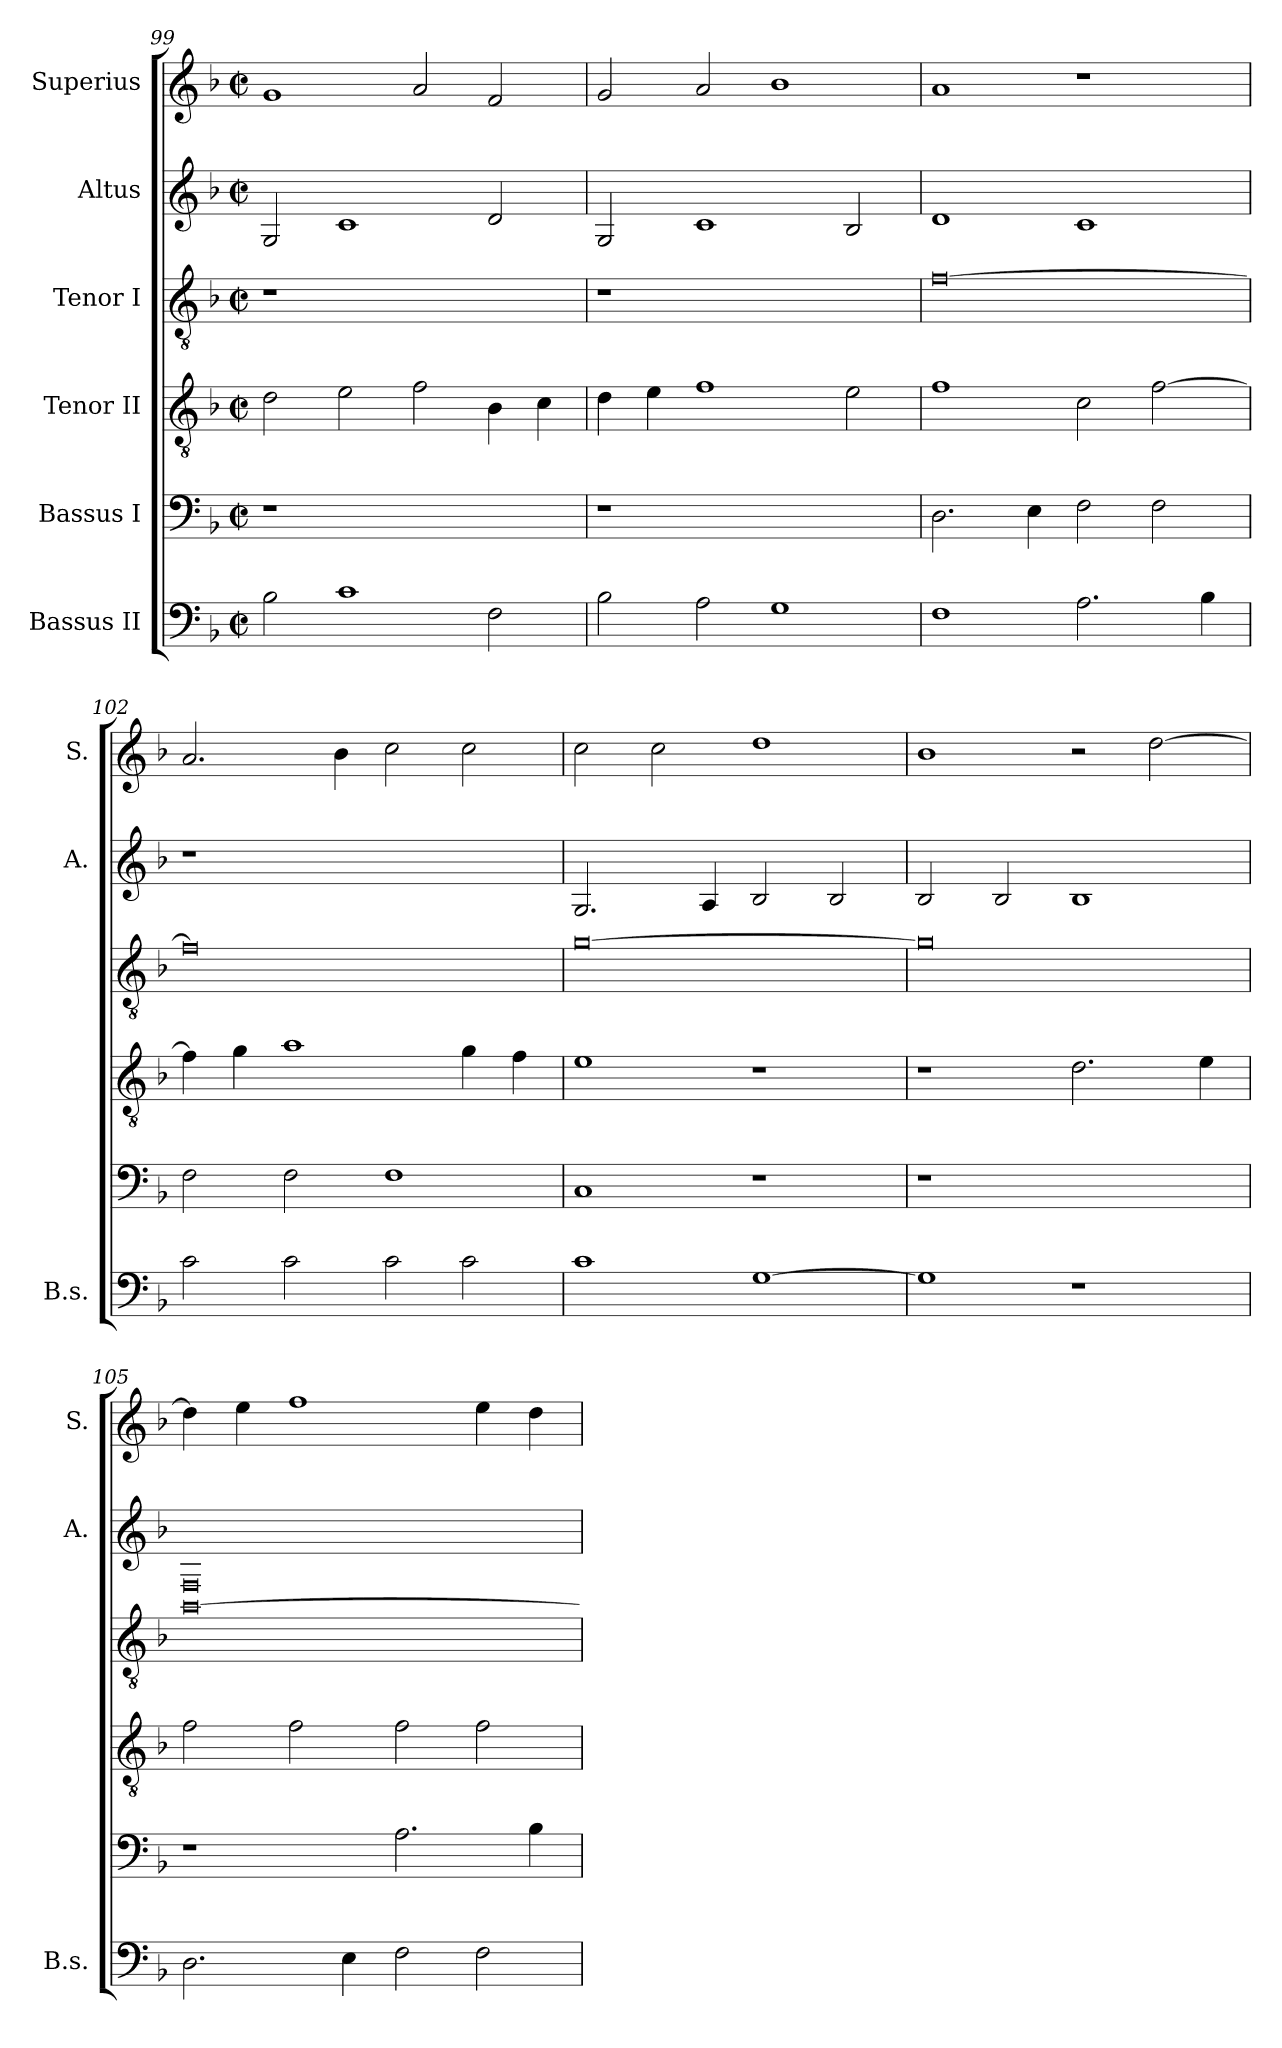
**kern	**kern	**kern	**kern	**kern	**kern
*part6	*part5	*part4	*part3	*part2	*part1
*staff6	*staff5	*staff4	*staff3	*staff2	*staff1
*I"Bassus II	*I"Bassus I	*I"Tenor II	*I"Tenor I	*I"Altus	*I"Superius
*I'B.s.	*	*	*	*I'A.	*I'S.
*clefF4	*clefF4	*clefGv2	*clefGv2	*clefG2	*clefG2
*	*	*ITrd7c12	*ITrd7c12	*	*
*k[b-]	*k[b-]	*k[b-]	*k[b-]	*k[b-]	*k[b-]
*F:	*F:	*F:	*F:	*F:	*F:
*M2/2	*M2/2	*M2/2	*M2/2	*M2/2	*M2/2
*met(c|)	*met(c|)	*met(c|)	*met(c|)	*met(c|)	*met(c|)
=99	=99	=99	=99	=99	=99
!	!LO:N:vis=1	!	!LO:N:vis=1	!	!
2B-i\	1r	2Di\	1r	2Gi/	1gi
1ci	.	2Ei\	.	1ci	.
.	1ryy	2Fi\	1ryy	.	2ai/
2Fi\	.	4BB-i\	.	2di/	2fi/
.	.	4Ci\	.	.	.
=100	=100	=100	=100	=100	=100
!	!LO:N:vis=1	!	!LO:N:vis=1	!	!
2B-i\	1r	4Di\	1r	2Gi/	2gi/
.	.	4Ei\	.	.	.
2Ai\	.	1Fi	.	1ci	2ai/
1Gi	1ryy	.	1ryy	.	1b-i
.	.	2Ei\	.	2B-i/	.
=101	=101	=101	=101	=101	=101
1Fi	2.Di\	1Fi	[>0Fi	1di	1ai
.	4Ei\	.	.	.	.
2.Ai\	2Fi\	2Ci\	.	1ci	1r
.	2Fi\	[>2Fi\	.	.	.
4B-i\	.	.	.	.	.
!!LO:PB:g=z
=102	=102	=102	=102	=102	=102
!	!	!	!	!LO:N:vis=1	!
2ci\	2Fi\	4Fi\]	0Fi]	1r	2.ai/
.	.	4Gi\	.	.	.
2ci\	2Fi\	1Ai	.	.	.
.	.	.	.	.	4b-i\
2ci\	1Fi	.	.	1ryy	2cci\
2ci\	.	4Gi\	.	.	2cci\
.	.	4Fi\	.	.	.
=103	=103	=103	=103	=103	=103
1ci	1Ci	1Ei	[>0Gi	2.Gi/	2cci\
.	.	.	.	.	2cci\
.	.	.	.	4Ai/	.
[>1Gi	1r	1r	.	2B-i/	1ddi
.	.	.	.	2B-i/	.
=104	=104	=104	=104	=104	=104
!	!LO:N:vis=1	!	!	!	!
1Gi]	1r	1r	0Gi]	2B-i/	1b-i
.	.	.	.	2B-i/	.
1r	1ryy	2.Di\	.	1B-i	2r
.	.	.	.	.	[>2ddi\
.	.	4Ei\	.	.	.
=105	=105	=105	=105	=105	=105
2.Di\	1r	2Fi\	[>0Ai	0Fi	4ddi\]
.	.	.	.	.	4eei\
.	.	2Fi\	.	.	1ffi
4Ei\	.	.	.	.	.
2Fi\	2.Ai\	2Fi\	.	.	.
2Fi\	.	2Fi\	.	.	4eei\
.	4B-i\	.	.	.	4ddi\
=	=	=	=	=	=
*-	*-	*-	*-	*-	*-
